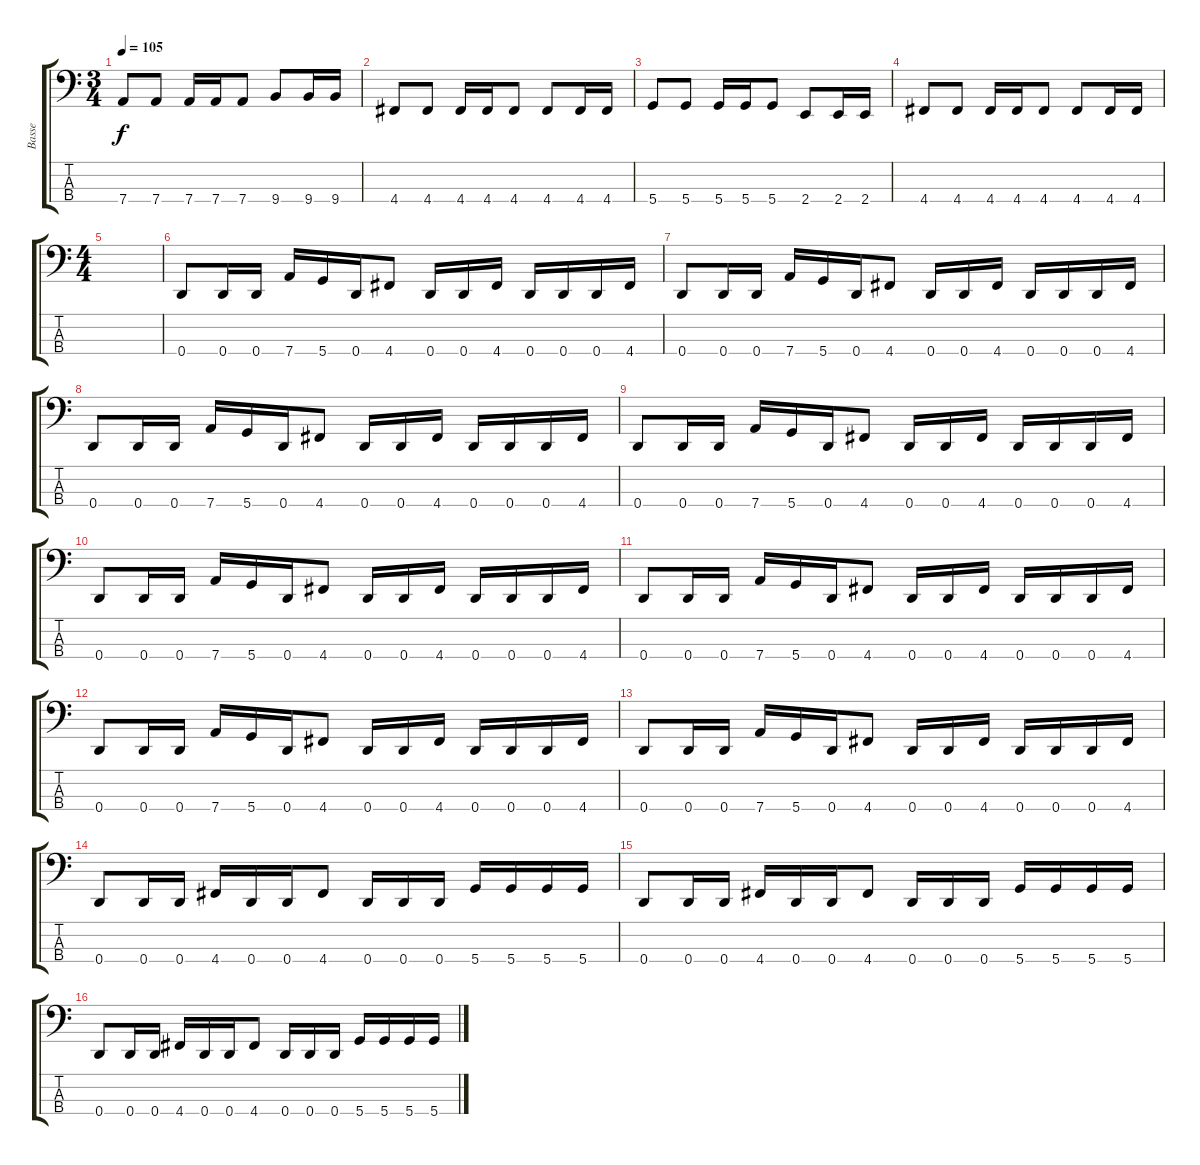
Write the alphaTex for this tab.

\track ("Basse" "Basse") {instrument slapbass2}
\staff {score tabs}
\tuning (G2 D2 A1 D1) {hide}
\ts (3 4)
\tempo 105
\clef f4
\ks c
7.4.8{dy f} 7.4.8 7.4.16 7.4.16 7.4.8 9.4.8 9.4.16 9.4.16 |
4.4.8 4.4.8 4.4.16 4.4.16 4.4.8 4.4.8 4.4.16 4.4.16 |
5.4.8 5.4.8 5.4.16 5.4.16 5.4.8 2.4.8 2.4.16 2.4.16 |
4.4.8 4.4.8 4.4.16 4.4.16 4.4.8 4.4.8 4.4.16 4.4.16 |
\ts (4 4)
|
0.4.8 0.4.16 0.4.16 7.4.16 5.4.16 0.4.16 4.4.8 0.4.16 0.4.16 4.4.16 0.4.16 0.4.16 0.4.16 4.4.16 |
0.4.8 0.4.16 0.4.16 7.4.16 5.4.16 0.4.16 4.4.8 0.4.16 0.4.16 4.4.16 0.4.16 0.4.16 0.4.16 4.4.16 |
0.4.8 0.4.16 0.4.16 7.4.16 5.4.16 0.4.16 4.4.8 0.4.16 0.4.16 4.4.16 0.4.16 0.4.16 0.4.16 4.4.16 |
0.4.8 0.4.16 0.4.16 7.4.16 5.4.16 0.4.16 4.4.8 0.4.16 0.4.16 4.4.16 0.4.16 0.4.16 0.4.16 4.4.16 |
0.4.8 0.4.16 0.4.16 7.4.16 5.4.16 0.4.16 4.4.8 0.4.16 0.4.16 4.4.16 0.4.16 0.4.16 0.4.16 4.4.16 |
0.4.8 0.4.16 0.4.16 7.4.16 5.4.16 0.4.16 4.4.8 0.4.16 0.4.16 4.4.16 0.4.16 0.4.16 0.4.16 4.4.16 |
0.4.8 0.4.16 0.4.16 7.4.16 5.4.16 0.4.16 4.4.8 0.4.16 0.4.16 4.4.16 0.4.16 0.4.16 0.4.16 4.4.16 |
0.4.8 0.4.16 0.4.16 7.4.16 5.4.16 0.4.16 4.4.8 0.4.16 0.4.16 4.4.16 0.4.16 0.4.16 0.4.16 4.4.16 |
0.4.8 0.4.16 0.4.16 4.4.16 0.4.16 0.4.16 4.4.8 0.4.16 0.4.16 0.4.16 5.4.16 5.4.16 5.4.16 5.4.16 |
0.4.8 0.4.16 0.4.16 4.4.16 0.4.16 0.4.16 4.4.8 0.4.16 0.4.16 0.4.16 5.4.16 5.4.16 5.4.16 5.4.16 |
0.4.8 0.4.16 0.4.16 4.4.16 0.4.16 0.4.16 4.4.8 0.4.16 0.4.16 0.4.16 5.4.16 5.4.16 5.4.16 5.4.16
